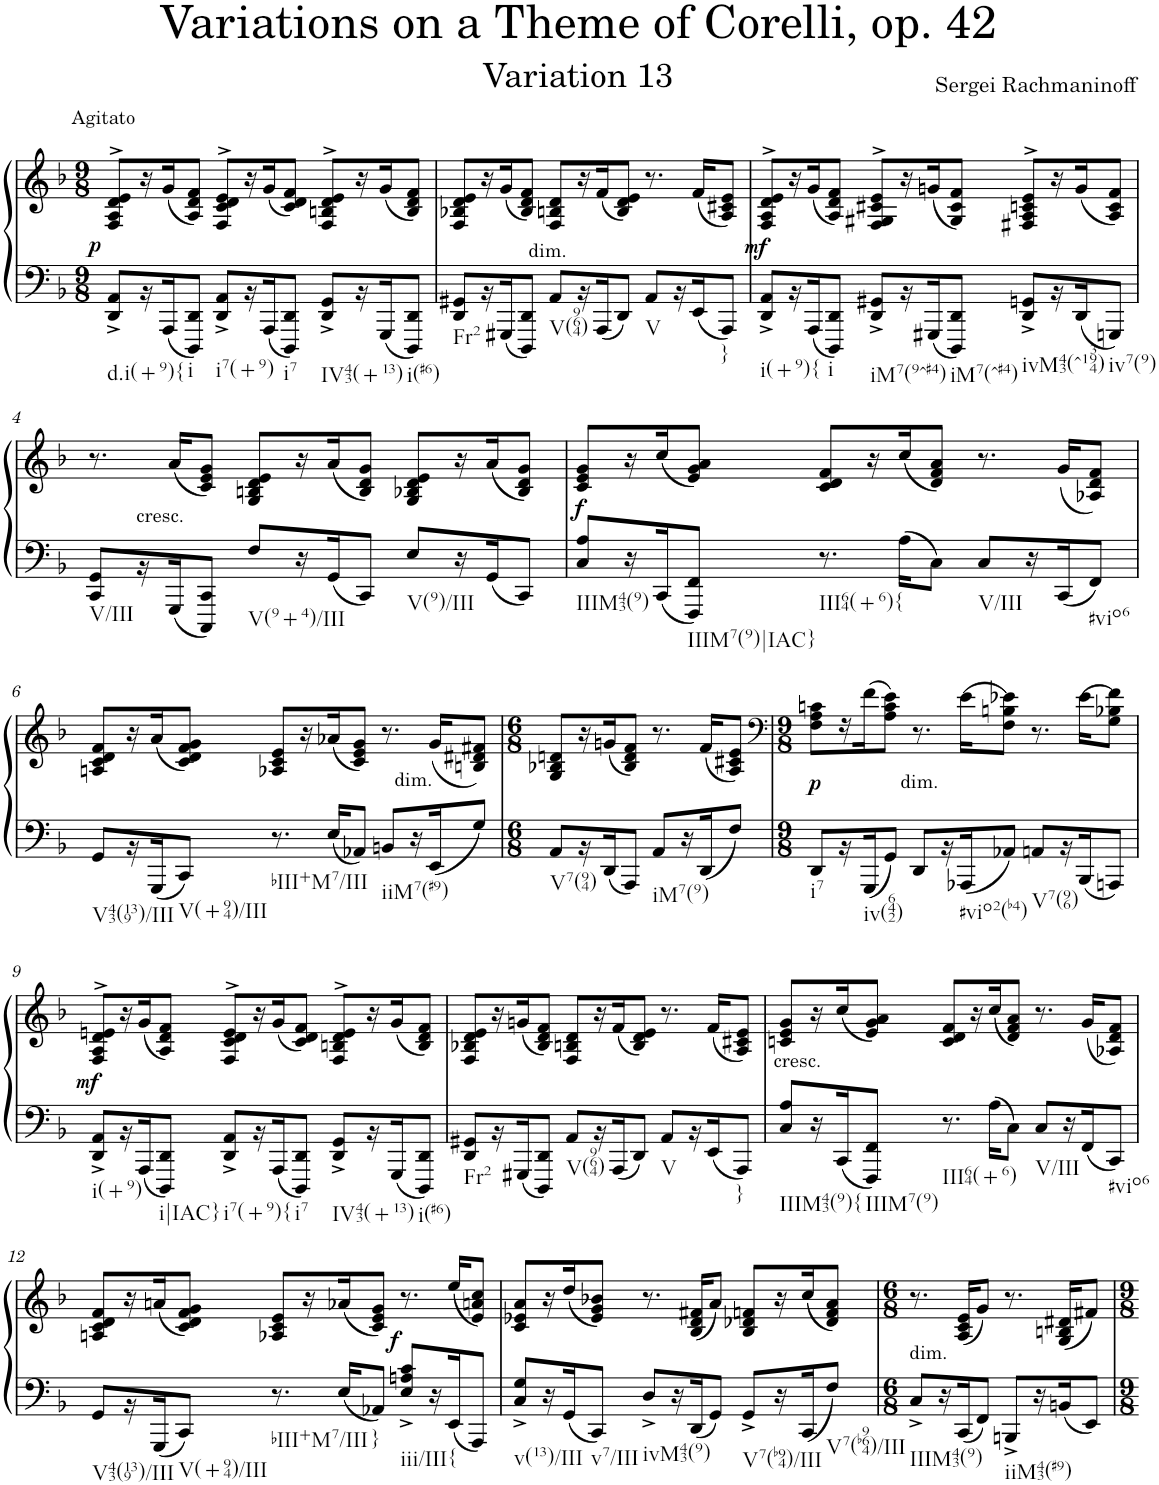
**kern	**kern	**dynam
*part1	*part1	*part1
*staff2	*staff1	*staff1/2
*I"Piano	*	*
*I'Pno.	*	*
*clefF4	*clefG2	*
*k[b-]	*k[b-]	*
*M9/8	*M9/8	*
=1	=1	=1
!	!LO:TX:a:t=Agitato	!
!LO:TX:b:t=d.i(+9){	!	!
!	!	!LO:DY:b
8DD/^ 8AA/^L	8F/^> 8A/^> 8d/^> 8e/^>L	p
16r	16r	.
16AAA/J	(16g/J	.
!LO:TX:b:t=i	!	!
8DDD/ 8DD/J	8A/ 8d/ 8f/J)	.
!LO:TX:b:t=i7(+9)	!	!
8DD/^ 8AA/^L	8F/^> 8c/^> 8d/^> 8e/^>L	.
16r	16r	.
16AAA/J	(16g/J	.
!LO:TX:b:t=i7	!	!
8DDD/ 8DD/J	8c/ 8d/ 8f/J)	.
!LO:TX:b:t=IV43(+13)	!	!
8DD/^ 8GG/^L	8F/^> 8Bn/^> 8d/^> 8e/^>L	.
16r	16r	.
16GGG/J	(16g/J	.
!LO:TX:b:t=i(#6)	!	!
8DDD/ 8DD/J	8B/ 8d/ 8f/J)	.
=2	=2	=2
!LO:TX:b:t=Fr2	!	!
8DD/ 8GG#X/L	8F/ 8B-X/ 8d/ 8e/L	.
16r	16r	.
16GGG#X/J	(16g/J	.
8DDD/ 8DD/J	8B-/ 8d/ 8f/J)	.
!LO:TX:b:t=V(964)	!	!
8AA/L	8F/ 8Bn/ 8d/L	.
16r	16r	.
16AAA/J	(16f/J	.
8DD/J	8B/ 8d/ 8e/J)	.
!LO:TX:a:t=dim.	!	!
!LO:TX:b:t=V	!	!
8AA/L	8.r	.
16r	.	.
16EE/J	(16f/KL	.
!LO:TX:b:t=}	!	!
8AAA/J	8A/ 8c#X/ 8e/J)	.
=3	=3	=3
!LO:TX:b:t=i(+9){	!	!
!	!	!LO:DY:b
8DD/^ 8AA/^L	8F/^> 8A/^> 8d/^> 8e/^>L	mf
16r	16r	.
16AAA/J	(16g/J	.
!LO:TX:b:t=i	!	!
8DDD/ 8DD/J	8A/ 8d/ 8f/J)	.
!LO:TX:b:t=iM7(9^#4)	!	!
8DD/^ 8GG#X/^L	8F/^> 8G#X/^> 8c#X/^> 8e/^>L	.
16r	16r	.
16GGG#X/J	(16gn/J	.
!LO:TX:b:t=iM7(^#4)	!	!
8DDD/ 8DD/J	8G#/ 8c#/ 8f/J)	.
!LO:TX:b:t=ivM43(^1394)	!	!
8DD/^ 8GGn/^L	8F#X/^> 8A/^> 8cn/^> 8e/^>L	.
16r	16r	.
16DD/J	(16g/J	.
!LO:TX:b:t=iv7(9)	!	!
8GGGn/J	8A/ 8c/ 8f/J)	.
!!LO:LB:g=z
=4	=4	=4
!LO:TX:b:t=V/III	!	!
8CC/ 8GG/L	8.r	.
!LO:TX:a:t=cresc.	!	!
16r	.	.
16GGG/J	(16a/KL	.
8CCC/ 8CC/J	8c/ 8e/ 8g/J)	.
!LO:TX:b:t=V(9+4)/III	!	!
8F/L	8G/ 8Bn/ 8d/ 8e/L	.
16r	16r	.
16GG/J	(16a/J	.
8CC/J	8B/ 8d/ 8g/J)	.
!LO:TX:b:t=V(9)/III	!	!
8E/L	8G/ 8B-X/ 8d/ 8e/L	.
16r	16r	.
16GG/J	(16a/J	.
8CC/J	8B-/ 8d/ 8g/J)	.
=5	=5	=5
!LO:TX:b:t=IIIM43(9)	!	!
!	!	!LO:DY:b
8C/ 8A/L	8c/ 8e/ 8g/L	f
16r	16r	.
16CC/J	(16cc/J	.
!LO:TX:b:t=IIIM7(9)|IAC}	!	!
8FFF/ 8FF/J	8e/ 8g/ 8a/J)	.
!LO:TX:b:t=III64(+6){	!	!
8.r	8c/ 8d/ 8f/L	.
.	16r	.
16A\KL	(16cc/J	.
8C\J	8d/ 8f/ 8a/J)	.
!LO:TX:b:t=V/III	!	!
8C/L	8.r	.
16r	.	.
16CC/J	(16g/KL	.
!LO:TX:b:t=#vio6	!	!
8FF/J	8A-X/ 8d/ 8f/J)	.
!!LO:LB:g=z
=6	=6	=6
!LO:TX:b:t=V43(139)/III	!	!
8GG/L	8An/ 8c/ 8d/ 8f/L	.
16r	16r	.
16GGG/J	(16a/J	.
!LO:TX:b:t=V(+94)/III	!	!
8CC/J	8c/ 8d/ 8f/ 8g/J)	.
!LO:TX:b:t=bIII+M7/III	!	!
8.r	8A-X/ 8c/ 8e/L	.
.	16r	.
16E/KL	(16a-X/J	.
8AA-X/J	8c/ 8e/ 8g/J)	.
!LO:TX:a:t=dim.	!	!
!LO:TX:b:t=iiM7(#9)	!	!
8BBn/L	8.r	.
16r	.	.
16EE/J	(16g/KL	.
8G/J	8Bn/ 8d#X/ 8f#X/J)	.
=7	=7	=7
*M6/8	*M6/8	*
!LO:TX:b:t=V7(94)	!	!
8AA/L	8G/ 8B-X/ 8dn/L	.
16r	16r	.
16DD/J	(16gn/J	.
8AAA/J	8B-/ 8d/ 8f/J)	.
!LO:TX:b:t=iM7(9)	!	!
8AA/L	8.r	.
16r	.	.
16DD/J	(16f/KL	.
8F/J	8A/ 8c#X/ 8e/J)	.
=8	=8	=8
*	*clefF4	*
*M9/8	*M9/8	*
!LO:TX:b:t=i7	!	!
!	!	!LO:DY:b
8DD/L	8F\ 8A\ 8cn\L	p
16r	16r	.
!LO:TX:b:t=iv(642)	!	!
16GGG/J	(16f\J	.
!	!LO:TX:b:t=dim.	!
8GG/J	8A\ 8c\ 8e\J)	.
8DD/L	8.r	.
16r	.	.
!LO:TX:b:t=#vio2(b4)	!	!
16AAA-X/J	(16e\KL	.
8AA-X/J	8F\ 8Bn\ 8e-X\J)	.
!LO:TX:b:t=V7(96)	!	!
8AAn/L	8.r	.
16r	.	.
16BBB-/J	(16e-\KL	.
8AAAn/J	8G\ 8B-X\ 8f\J)	.
!!LO:LB:g=z
=9	=9	=9
!LO:TX:b:t=i(+9)	!	!
!	!	!LO:DY:b
8DD/^ 8AA/^L	8F/^> 8A/^> 8d/^> 8en/^>L	mf
16r	16r	.
16AAA/J	(16g/J	.
!LO:TX:b:t=i|IAC}	!	!
8DDD/ 8DD/J	8A/ 8d/ 8f/J)	.
!LO:TX:b:t=i7(+9){	!	!
8DD/^ 8AA/^L	8F/^> 8c/^> 8d/^> 8e/^>L	.
16r	16r	.
16AAA/J	(16g/J	.
!LO:TX:b:t=i7	!	!
8DDD/ 8DD/J	8c/ 8d/ 8f/J)	.
!LO:TX:b:t=IV43(+13)	!	!
8DD/^ 8GG/^L	8F/^> 8Bn/^> 8d/^> 8e/^>L	.
16r	16r	.
16GGG/J	(16g/J	.
!LO:TX:b:t=i(#6)	!	!
8DDD/ 8DD/J	8B/ 8d/ 8f/J)	.
=10	=10	=10
!LO:TX:b:t=Fr2	!	!
8DD/ 8GG#X/L	8F/ 8B-X/ 8d/ 8e/L	.
16r	16r	.
16GGG#X/J	(16gn/J	.
8DDD/ 8DD/J	8B-/ 8d/ 8f/J)	.
!LO:TX:b:t=V(964)	!	!
8AA/L	8F/ 8Bn/ 8d/L	.
16r	16r	.
16AAA/J	(16f/J	.
8DD/J	8B/ 8d/ 8e/J)	.
!LO:TX:b:t=V	!	!
8AA/L	8.r	.
16r	.	.
16EE/J	(16f/KL	.
!LO:TX:b:t=}	!	!
8AAA/J	8A/ 8c#X/ 8e/J)	.
=11	=11	=11
!LO:TX:a:t=cresc.	!	!
!LO:TX:b:t=IIIM43(9){	!	!
8C/ 8A/L	8cn/ 8e/ 8g/L	.
16r	16r	.
16CC/J	(16cc/J	.
!LO:TX:b:t=IIIM7(9)	!	!
8FFF/ 8FF/J	8e/ 8g/ 8a/J)	.
!LO:TX:b:t=III64(+6)	!	!
8.r	8c/ 8d/ 8f/L	.
.	16r	.
16A\KL	(16cc/J	.
8C\J	8d/ 8f/ 8a/J)	.
!LO:TX:b:t=V/III	!	!
8C/L	8.r	.
16r	.	.
16FF/J	(16g/KL	.
!LO:TX:b:t=#vio6	!	!
8CC/J	8A-X/ 8d/ 8f/J)	.
!!LO:LB:g=z
=12	=12	=12
!LO:TX:b:t=V43(139)/III	!	!
8GG/L	8An/ 8c/ 8d/ 8f/L	.
16r	16r	.
16GGG/J	(16an/J	.
!LO:TX:b:t=V(+94)/III	!	!
8CC/J	8c/ 8d/ 8f/ 8g/J)	.
!LO:TX:b:t=bIII+M7/III	!	!
8.r	8A-X/ 8c/ 8e/L	.
.	16r	.
16E/KL	(16a-X/J	.
!LO:TX:b:t=}	!	!
8AA-X/J	8c/ 8e/ 8g/J)	.
!LO:TX:b:t=iii/III{	!	!
!	!	!LO:DY:b
8E/^ 8An/^ 8c/^L	8.r	f
16r	.	.
16EE/J	(16ee/KL	.
8AAA/J	8e/ 8an/ 8cc/J)	.
=13	=13	=13
!LO:TX:b:t=v(13)/III	!	!
8C/^ 8G/^L	8c/ 8e-X/ 8a/L	.
16r	16r	.
16GG/J	(16dd/J	.
!LO:TX:b:t=v7/III	!	!
8CC/J	8e-/ 8g/ 8b-X/J)	.
!LO:TX:b:t=ivM43(9)	!	!
8D^/L	8.r	.
16r	.	.
16DD/J	(16B-/ 16d/ 16f#X/KL	.
8GG/J	8a/J)	.
!LO:TX:b:t=V7(b94)/III	!	!
8GG^/L	8B-/ 8d-X/ 8fn/L	.
16r	16r	.
16CC/J	(16cc/J	.
!LO:TX:b:t=V7(b964)/III	!	!
8F/J	8d-/ 8f/ 8a/J)	.
=14	=14	=14
*M6/8	*M6/8	*
!LO:TX:a:t=dim.	!	!
!LO:TX:b:t=IIIM43(9)	!	!
8C^/L	8.r	.
16r	.	.
16CC/J	(16A/ 16c/ 16e/KL	.
8FF/J	8g/J)	.
!LO:TX:b:t=iiM43(#9)	!	!
8BBBn^/L	8.r	.
16r	.	.
16BBn/J	(16G/ 16Bn/ 16d#X/KL	.
8EE/J	8f#X/J)	.
=	=	=
*-	*-	*-
